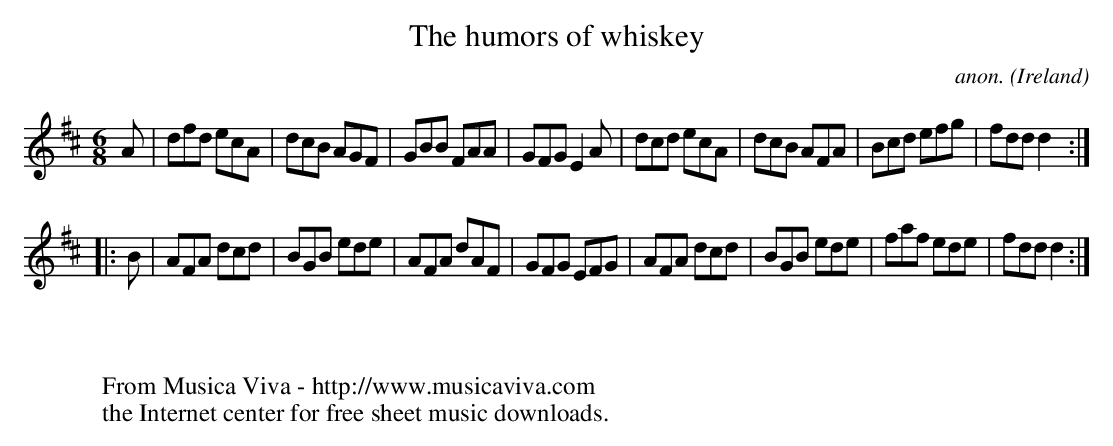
X:1
T:The humors of whiskey
C:anon.
O:Ireland
M:6/8
L:1/8
K:D
A|dfd ecA|dcB AGF|GBB FAA|GFG E2A|dcd ecA|dcB AFA|Bcd efg|fdd d2:|
|:B|AFA dcd|BGB ede|AFA dAF|GFG EFG|AFA dcd|BGB ede|faf ede|fdd d2:|
W:
W:
W:  From Musica Viva - http://www.musicaviva.com
W:  the Internet center for free sheet music downloads.
